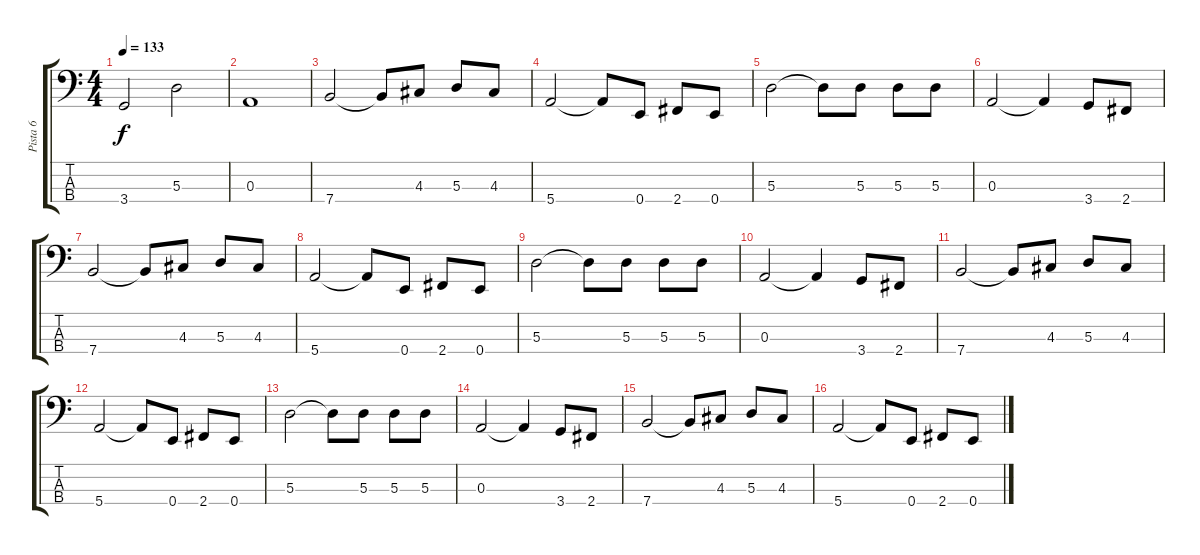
\track ("Pista 6" "Pista 6") {instrument electricbassfinger}
\staff {score tabs}
\tuning (G2 D2 A1 E1) {hide}
\ts (4 4)
\tempo 133
\clef f4
\ks c
3.4.2{dy f} 5.3.2 |
0.3.1 |
7.4.2 7.4{t}.8 4.3.8 5.3.8 4.3.8 |
5.4.2 5.4{t}.8 0.4.8 2.4.8 0.4.8 |
5.3.2 5.3{t}.8 5.3.8 5.3.8 5.3.8 |
0.3.2 0.3{t}.4 3.4.8 2.4.8 |
7.4.2 7.4{t}.8 4.3.8 5.3.8 4.3.8 |
5.4.2 5.4{t}.8 0.4.8 2.4.8 0.4.8 |
5.3.2 5.3{t}.8 5.3.8 5.3.8 5.3.8 |
0.3.2 0.3{t}.4 3.4.8 2.4.8 |
7.4.2 7.4{t}.8 4.3.8 5.3.8 4.3.8 |
5.4.2 5.4{t}.8 0.4.8 2.4.8 0.4.8 |
5.3.2 5.3{t}.8 5.3.8 5.3.8 5.3.8 |
0.3.2 0.3{t}.4 3.4.8 2.4.8 |
7.4.2 7.4{t}.8 4.3.8 5.3.8 4.3.8 |
5.4.2 5.4{t}.8 0.4.8 2.4.8 0.4.8
